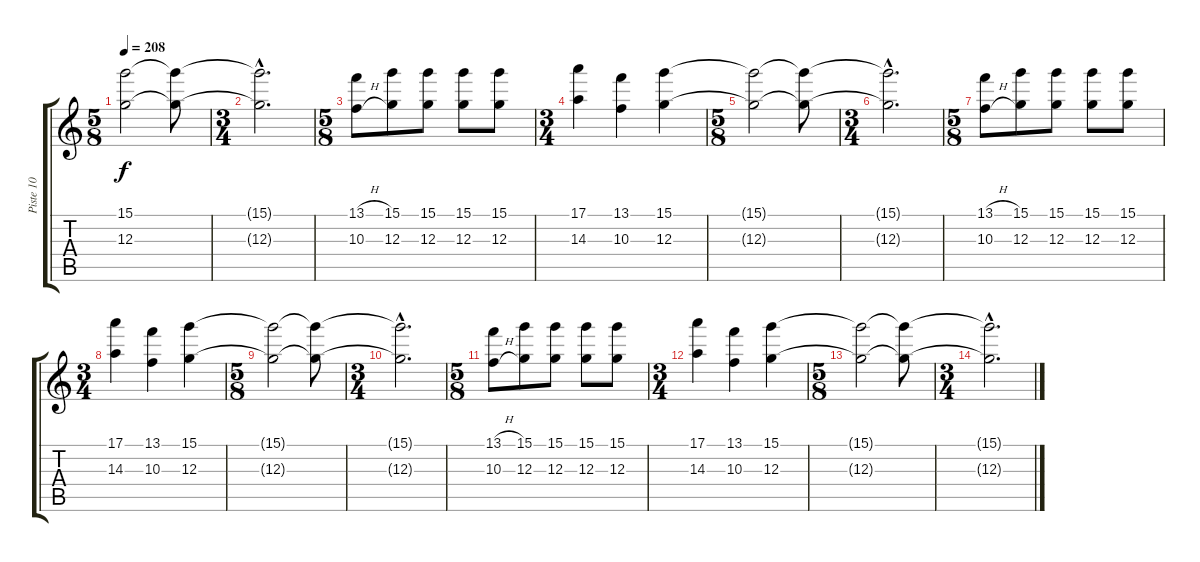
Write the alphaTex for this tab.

\track ("Piste 10" "Piste 10") {instrument distortionguitar}
\staff {score tabs}
\tuning (E4 B3 G3 D3 A2 E2) {hide}
\ts (5 8)
\tempo 208
\clef g2
\ks c
(15.1{t} 12.3{t}).2{dy f} (15.1{t} 12.3{t}).8 |
\ts (3 4)
(15.1{hac t} 12.3{hac t}).2{d} |
\ts (5 8)
(13.1{h} 10.3{h}).8 (15.1 12.3).8 (15.1 12.3).8 (15.1 12.3).8 (15.1 12.3).8 |
\ts (3 4)
(17.1 14.3).4 (13.1 10.3).4 (15.1 12.3).4 |
\ts (5 8)
(15.1{t} 12.3{t}).2 (15.1{t} 12.3{t}).8 |
\ts (3 4)
(15.1{hac t} 12.3{hac t}).2{d} |
\ts (5 8)
(13.1{h} 10.3{h}).8 (15.1 12.3).8 (15.1 12.3).8 (15.1 12.3).8 (15.1 12.3).8 |
\ts (3 4)
(17.1 14.3).4 (13.1 10.3).4 (15.1 12.3).4 |
\ts (5 8)
(15.1{t} 12.3{t}).2 (15.1{t} 12.3{t}).8 |
\ts (3 4)
(15.1{hac t} 12.3{hac t}).2{d} |
\ts (5 8)
(13.1{h} 10.3{h}).8 (15.1 12.3).8 (15.1 12.3).8 (15.1 12.3).8 (15.1 12.3).8 |
\ts (3 4)
(17.1 14.3).4 (13.1 10.3).4 (15.1 12.3).4 |
\ts (5 8)
(15.1{t} 12.3{t}).2 (15.1{t} 12.3{t}).8 |
\ts (3 4)
(15.1{hac t} 12.3{hac t}).2{d}
